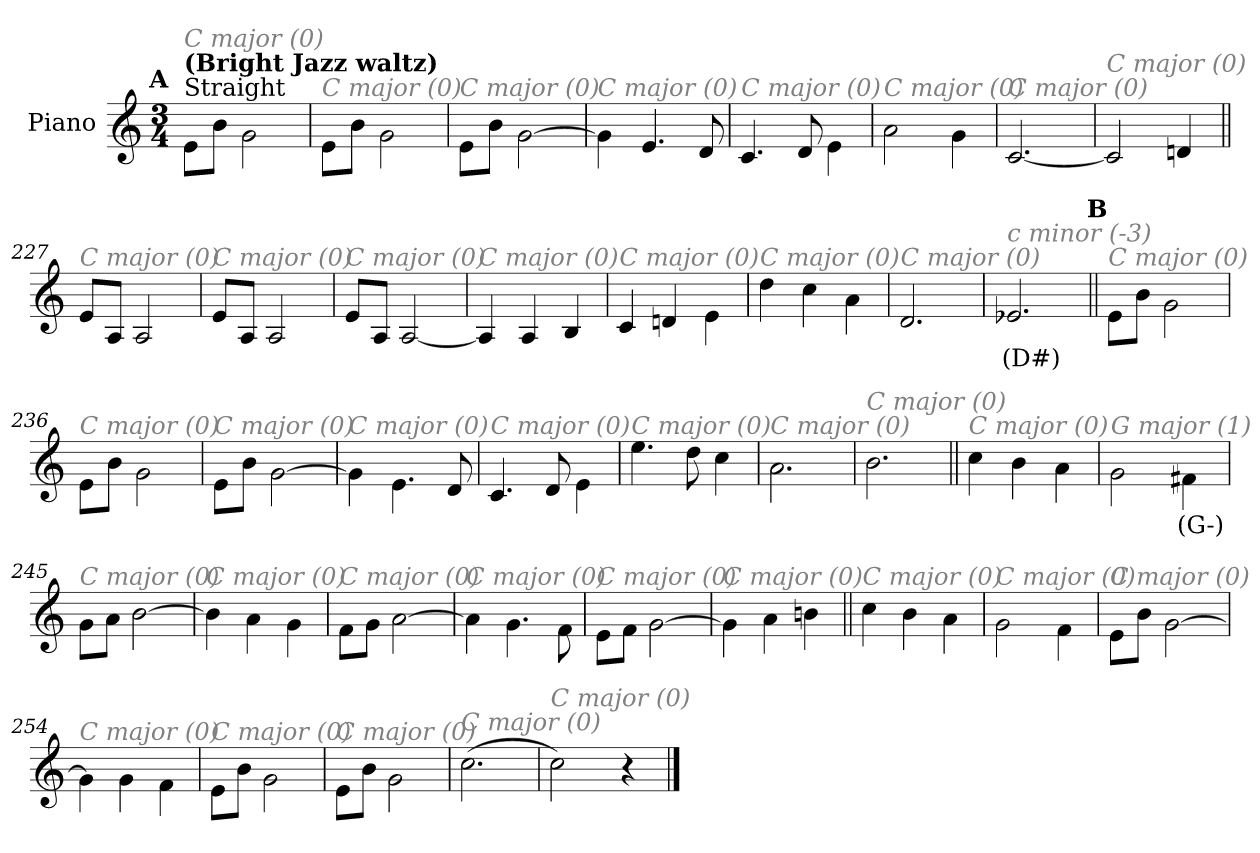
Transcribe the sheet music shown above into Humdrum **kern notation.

**kern	**text
*part1	*part1
*staff1	*staff1
*I"Piano	*
*I'Pno.	*
*clefG2	*
*k[]	*
*M3/4	*
!!LO:REH:place=s1:a:enc=none:fs=14:t=A
=1	=1
!LO:TX:a:t=Straight	!
!LO:TX:a:B:t=(Bright Jazz waltz)	!
!LO:TX:i:color=#808080:t=C major (0)	!
8e\L	.
8b\J	.
2g\	.
=220	=220
!LO:TX:i:color=#808080:t=C major (0)	!
8e\L	.
8b\J	.
2g\	.
=221	=221
!LO:TX:i:color=#808080:t=C major (0)	!
8e\L	.
8b\J	.
[2g\	.
=222	=222
!LO:TX:i:color=#808080:t=C major (0)	!
4g\]	.
4.e/	.
8d/	.
!!LO:LB:g=z
=223	=223
!LO:TX:i:color=#808080:t=C major (0)	!
4.c/	.
8d/	.
4e\	.
=224	=224
!LO:TX:i:color=#808080:t=C major (0)	!
2a\	.
4g\	.
=225	=225
!LO:TX:i:color=#808080:t=C major (0)	!
[2.c/	.
=226	=226
!LO:TX:i:color=#808080:t=C major (0)	!
2cn/]	.
4dn/	.
!!LO:LB:g=z
=227||	=227||
!LO:TX:i:color=#808080:t=C major (0)	!
8e/L	.
8A/J	.
2A/	.
=228	=228
!LO:TX:i:color=#808080:t=C major (0)	!
8e/L	.
8A/J	.
2A/	.
=229	=229
!LO:TX:i:color=#808080:t=C major (0)	!
8e/L	.
8A/J	.
[2A/	.
=230	=230
!LO:TX:i:color=#808080:t=C major (0)	!
4A/]	.
4A/	.
4B/	.
!!LO:LB:g=z
=231	=231
!LO:TX:i:color=#808080:t=C major (0)	!
4c/	.
4dn/	.
4e\	.
=232	=232
!LO:TX:i:color=#808080:t=C major (0)	!
4dd\	.
4cc\	.
4a\	.
=233	=233
!LO:TX:i:color=#808080:t=C major (0)	!
2.d/	.
=234	=234
!LO:TX:i:color=#808080:t=c minor (-3)	!
2.e-Xi/	(D#)
!!LO:LB:g=z
!!LO:REH:place=s1:a:enc=none:fs=14:t=B
=235||	=235||
!LO:TX:i:color=#808080:t=C major (0)	!
8e\L	.
8b\J	.
2g\	.
=236	=236
!LO:TX:i:color=#808080:t=C major (0)	!
8e\L	.
8b\J	.
2g\	.
=237	=237
!LO:TX:i:color=#808080:t=C major (0)	!
8e\L	.
8b\J	.
[2g\	.
=238	=238
!LO:TX:i:color=#808080:t=C major (0)	!
4g\]	.
4.e\	.
8d/	.
!!LO:LB:g=z
=239	=239
!LO:TX:i:color=#808080:t=C major (0)	!
4.c/	.
8d/	.
4e\	.
=240	=240
!LO:TX:i:color=#808080:t=C major (0)	!
4.ee\	.
8dd\	.
4cc\	.
=241	=241
!LO:TX:i:color=#808080:t=C major (0)	!
2.a\	.
=242	=242
!LO:TX:i:color=#808080:t=C major (0)	!
2.b\	.
!!LO:LB:g=z
=243||	=243||
!LO:TX:i:color=#808080:t=C major (0)	!
4cc\	.
4b\	.
4a\	.
=244	=244
!LO:TX:i:color=#808080:t=G major (1)	!
2g\	.
4f#Xi\	(G-)
=245	=245
!LO:TX:i:color=#808080:t=C major (0)	!
8g\L	.
8a\J	.
[2b\	.
=246	=246
!LO:TX:i:color=#808080:t=C major (0)	!
4b\]	.
4a\	.
4g\	.
!!LO:LB:g=z
=247	=247
!LO:TX:i:color=#808080:t=C major (0)	!
8f\L	.
8g\J	.
[2a\	.
=248	=248
!LO:TX:i:color=#808080:t=C major (0)	!
4a\]	.
4.g\	.
8f\	.
=249	=249
!LO:TX:i:color=#808080:t=C major (0)	!
8e\L	.
8f\J	.
[2g\	.
=250	=250
!LO:TX:i:color=#808080:t=C major (0)	!
4g\]	.
4a\	.
4bn\	.
!!LO:LB:g=z
=251||	=251||
!LO:TX:i:color=#808080:t=C major (0)	!
4cc\	.
4b\	.
4a\	.
=252	=252
!LO:TX:i:color=#808080:t=C major (0)	!
2g\	.
4f\	.
=253	=253
!LO:TX:i:color=#808080:t=C major (0)	!
8e\L	.
8b\J	.
[2g\	.
=254	=254
!LO:TX:i:color=#808080:t=C major (0)	!
4g\]	.
4g\	.
4f\	.
!!LO:LB:g=z
=255	=255
!LO:TX:i:color=#808080:t=C major (0)	!
8e\L	.
8b\J	.
2g\	.
=256	=256
!LO:TX:i:color=#808080:t=C major (0)	!
8e\L	.
8b\J	.
2g\	.
=257	=257
!LO:TX:i:color=#808080:t=C major (0)	!
(>2.cc\	.
=258	=258
!LO:TX:i:color=#808080:t=C major (0)	!
2cc\)	.
4r	.
==	==
*-	*-
